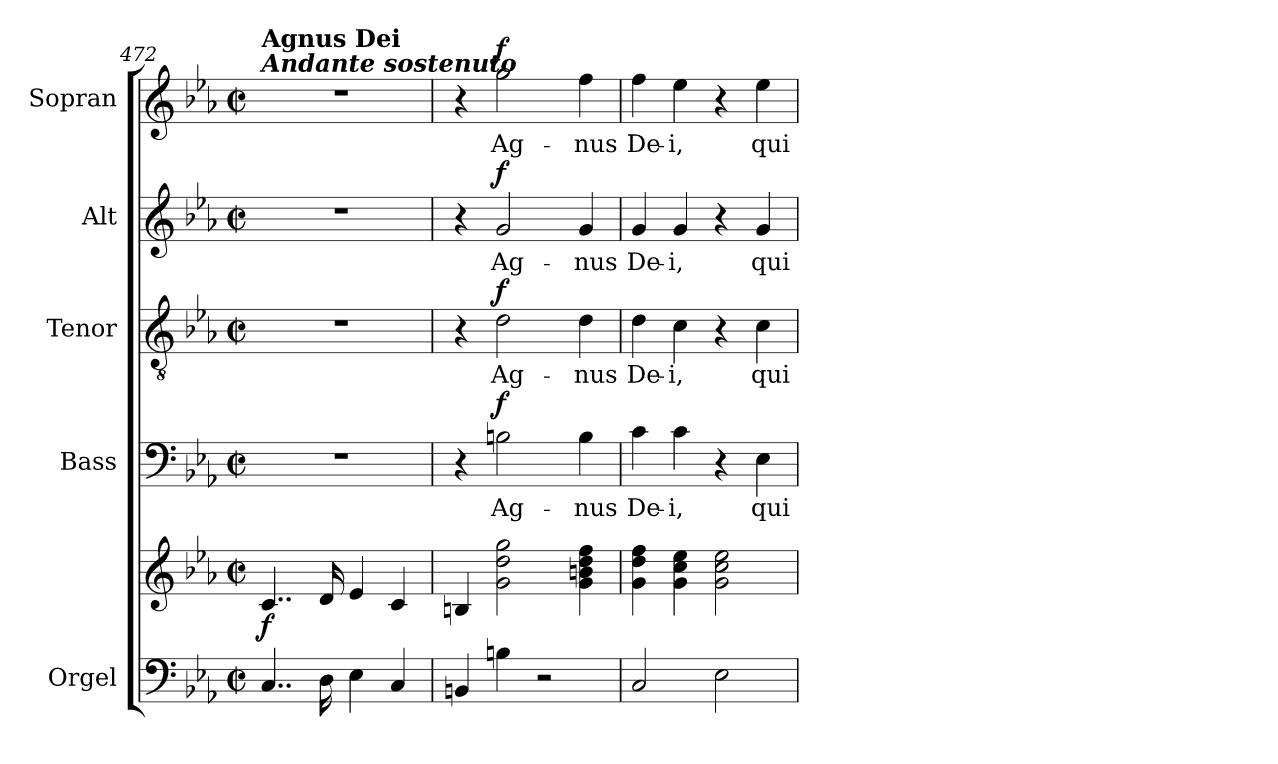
**kern	**kern	**dynam	**kern	**text	**dynam	**kern	**text	**dynam	**kern	**text	**dynam	**kern	**text	**dynam
*part5	*part5	*part5	*part4	*part4	*part4	*part3	*part3	*part3	*part2	*part2	*part2	*part1	*part1	*part1
*staff6	*staff5	*staff5/6	*staff4	*staff4	*staff4	*staff3	*staff3	*staff3	*staff2	*staff2	*staff2	*staff1	*staff1	*staff1
*I"Orgel	*	*	*I"Bass	*	*	*I"Tenor	*	*	*I"Alt	*	*	*I"Sopran	*	*
*I'Org.	*	*	*I'B.	*	*	*I'T.	*	*	*I'A.	*	*	*I'S.	*	*
!!LO:LB:g=z
*clefF4	*clefG2	*	*clefF4	*	*	*clefGv2	*	*	*clefG2	*	*	*clefG2	*	*
*k[b-e-a-]	*k[b-e-a-]	*	*k[b-e-a-]	*	*	*k[b-e-a-]	*	*	*k[b-e-a-]	*	*	*k[b-e-a-]	*	*
*E-:	*E-:	*	*E-:	*	*	*E-:	*	*	*E-:	*	*	*E-:	*	*
*M2/2	*M2/2	*	*M2/2	*	*	*M2/2	*	*	*M2/2	*	*	*M2/2	*	*
*met(c|)	*met(c|)	*	*met(c|)	*	*	*met(c|)	*	*	*met(c|)	*	*	*met(c|)	*	*
=472	=472	=472	=472	=472	=472	=472	=472	=472	=472	=472	=472	=472	=472	=472
!	!	!	!	!	!	!	!	!	!	!	!	!LO:TX:a:Bi:t=Andante sostenuto	!	!
!	!	!	!	!	!	!	!	!	!	!	!	!LO:TX:a:B:t=Agnus Dei	!	!
!	!	!LO:DY:b	!	!	!	!	!	!	!	!	!	!	!	!
4..C/	4..c/	f	1r	.	.	1r	.	.	1r	.	.	1r	.	.
16D\	16d/	.	.	.	.	.	.	.	.	.	.	.	.	.
4E-\	4e-/	.	.	.	.	.	.	.	.	.	.	.	.	.
4C/	4c/	.	.	.	.	.	.	.	.	.	.	.	.	.
=473	=473	=473	=473	=473	=473	=473	=473	=473	=473	=473	=473	=473	=473	=473
4BBn/	4Bn/	.	4r	.	.	4r	.	.	4r	.	.	4r	.	.
!	!	!	!	!LO:LY:b	!LO:DY:a	!	!LO:LY:b	!LO:DY:a	!	!LO:LY:b	!LO:DY:a	!	!LO:LY:b	!LO:DY:a
4Bn\	2g\ 2dd\ 2gg\	.	2Bn\	Ag-	f	2d\	Ag-	f	2g/	Ag-	f	2gg\	Ag-	f
2r	.	.	.	.	.	.	.	.	.	.	.	.	.	.
!	!	!	!	!LO:LY:b	!	!	!LO:LY:b	!	!	!LO:LY:b	!	!	!LO:LY:b	!
.	4g\ 4bn\ 4dd\ 4ff\	.	4B\	-nus	.	4d\	-nus	.	4g/	-nus	.	4ff\	-nus	.
=474	=474	=474	=474	=474	=474	=474	=474	=474	=474	=474	=474	=474	=474	=474
!	!	!	!	!LO:LY:b	!	!	!LO:LY:b	!	!	!LO:LY:b	!	!	!LO:LY:b	!
2C/	4g\ 4dd\ 4ff\	.	4c\	De-	.	4d\	De-	.	4g/	De-	.	4ff\	De-	.
!	!	!	!	!LO:LY:b	!	!	!LO:LY:b	!	!	!LO:LY:b	!	!	!LO:LY:b	!
.	4g\ 4cc\ 4ee-\	.	4c\	-i,	.	4c\	-i,	.	4g/	-i,	.	4ee-\	-i,	.
2E-\	2g\ 2cc\ 2ee-\	.	4r	.	.	4r	.	.	4r	.	.	4r	.	.
!	!	!	!	!LO:LY:b	!	!	!LO:LY:b	!	!	!LO:LY:b	!	!	!LO:LY:b	!
.	.	.	4E-\	qui	.	4c\	qui	.	4g/	qui	.	4ee-\	qui	.
=	=	=	=	=	=	=	=	=	=	=	=	=	=	=
*-	*-	*-	*-	*-	*-	*-	*-	*-	*-	*-	*-	*-	*-	*-
